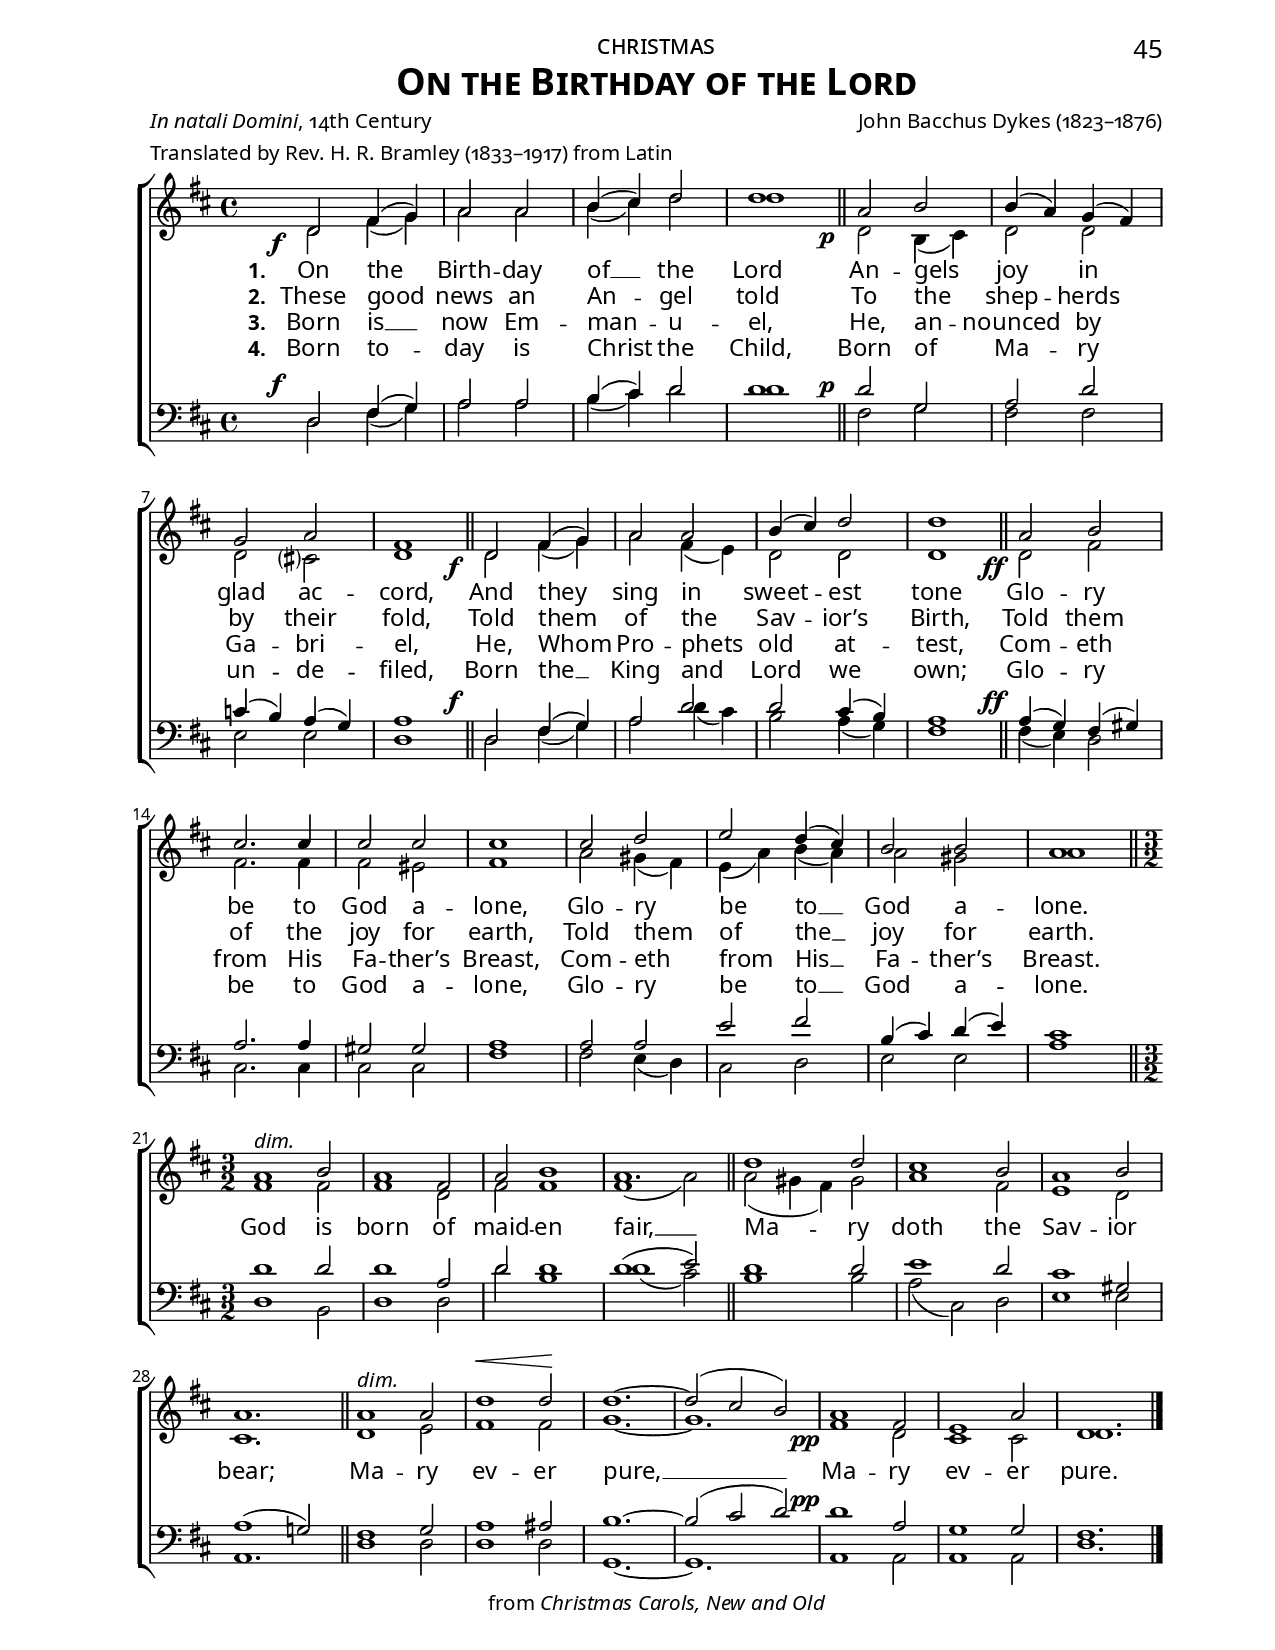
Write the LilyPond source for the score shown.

\version "2.24.0"
\include "util.ly"
\header {
  title = \markup{\override #'(font-name . "Garamond Premier Pro Semibold"){ \abs-fontsize #18 \smallCapsOldStyle"On the Birthday of the Lord"}}
  poet = \markup\concat{\italic"In natali Domini" \oldStyleNum", 14th Century"}
  meter = \markup\oldStyleNum"Translated by Rev. H. R. Bramley (1833–1917) from Latin"
  composer = \markup\oldStyleNum"John Bacchus Dykes (1823–1876)"
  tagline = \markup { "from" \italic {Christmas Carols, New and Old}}
}
\paper {
  %print-all-headers = ##t
  paper-height = 11\in
  paper-width = 8.5\in
  indent = 0\in
  %system-system-spacing = #'((basic-distance . 10) (padding . 0))
  system-system-spacing =
    #'((basic-distance . 0)
       (minimum-distance . 0)
       (padding . -15)
       (stretchability . 100))
  ragged-last-bottom = ##f
  ragged-bottom = ##f
  two-sided = ##t
  inner-margin = 1\in
  outer-margin = 0.75\in
  top-margin = 0.26\in
  bottom-margin = 0.25\in
  first-page-number = #045
  print-first-page-number = ##t
  headerLine = \markup{\override #'(font-name . "Garamond Premier Pro") \smallCapsOldStyle"christmas"}
  oddHeaderMarkup = \markup\fill-line{
     \override #'(font-name . "Garamond Premier Pro")\abs-fontsize #12.5
     \combine 
        \fill-line{"" \if \should-print-page-number
        \oldStylePageNum""
        }
        \fill-line{\headerLine}
  }
  evenHeaderMarkup = \markup {
     \override #'(font-name . "Garamond Premier Pro")\abs-fontsize #12.5
     \combine
        \if \should-print-page-number
        \oldStylePageNum""
        \fill-line{\headerLine}
  }
}
#(set-global-staff-size 18) \paper{ #(define fonts (make-pango-font-tree "Garamond Premier Pro" "Garamond Premier Pro" "Garamond Premier Pro" (/ 18 20))) }
global = {
  \key d \major
  \time 4/4
  \override DynamicLineSpanner.staff-padding = #0.0
  \override DynamicLineSpanner.Y-extent = #'(1 . 1)
  \override DynamicText.X-offset = #-4
}

sopMusic = \relative c' {
  d2_\f fis4( g) |
  a2 a |
  b4( cis) d2 |
  d1 \bar "||"
  a2_\p b |
  b4( a) g( fis) |
  
  g2 a |
  fis1 \bar "||"
  d2_\f fis4( g) |
  a2 a |
  b4( cis) d2 |
  d1 \bar "||"
  
  a2_\ff b |
  cis2. cis4 |
  cis2 cis |
  cis1 |
  cis2 d |
  e d4( cis) |
  b2 b |
  a1 \bar "||"
  \time 3/2 \break
  a1^\markup\italic"dim." b2 |
  a1 fis2 |
  a2 b1 |
  a1. \bar "||"
  
  d1 d2 |
  cis1 b2 |
  a1 b2 |
  a1. \bar "||"
  a1^\markup\italic"dim." a2 |
  
  d1^\< d2\! |
  d1.~ |
  d2( cis b) |
  a1_\pp fis2 e1 a2 |
  d,1. \bar "|."
}
sopWords = \lyricmode {
  \repeat unfold 42 { \skip 1 }
%  Ma -- ry
}

altoMusic = \relative c' {
  d2 fis4( g) |
  a2 a |
  b4( cis) d2 |
  d1 \bar "||"
  d,2 b4( cis) |
  d2 d |
  
  d cis? |
  d1 \bar "||"
  d2 fis4( g) |
  a2 fis4( e) |
  d2 d |
  d1 \bar "||"
  
  d2 fis |
  fis2. fis4 |
  fis2 eis |
  fis1 |
  a2 gis4( fis) |
  e( a) b( a) |
  
  a2 gis |
  a1 \bar "||"
  \time 3/2
  fis1 fis2 |
  fis1 d2 |
  fis2 fis1 |
  fis1( a2) \bar "||"
  
  a2( gis4 fis) gis2 |
  a1 fis2 |
  e1 d2 |
  cis1. \bar "||"
  d1 e2 |
  
  fis1 fis2 |
  g1.~ g1. |
  fis1 d2 |
  cis1 cis2 |
  d1. \bar "|."
}
altoWords = \lyricmode {
  \dropLyricsIX
  \set stanza = #"1. "
  On the Birth -- day of __ \set associatedVoice = "sopranos" the Lord \unset associatedVoice
  An -- gels joy in glad ac -- cord,
  And they sing in sweet -- est tone
  Glo -- ry be to God a -- lone,
  
  Glo -- ry be \set associatedVoice = "sopranos" to __ God a -- lone. \unset associatedVoice
  
  God is born of maid -- en fair, __
  Ma -- ry doth the Sav -- ior bear;
  \set associatedVoice = "sopranos"
  Ma -- ry ev -- er pure, __
  Ma -- ry ev -- er pure.
}
altoWordsII = \lyricmode {
  \dropLyricsIX
%\markup\italic
  \set stanza = #"2. "
  These good news an An -- \set associatedVoice = "sopranos" gel told \unset associatedVoice
  To the shep -- herds by their fold,
  Told them of the Sav -- ior’s Birth,
  Told them of the joy for earth,
  Told them of \set associatedVoice = "sopranos" the __ joy for earth.
}
altoWordsIII = \lyricmode {
  \dropLyricsIX
  \set stanza = #"3. "
  Born is __ now Em -- man -- \set associatedVoice = "sopranos" u -- el, \unset associatedVoice
  He, an -- nounced by Ga -- bri -- el,
  He, Whom Pro -- phets old at -- test,
  Com -- eth from His Fa -- ther’s Breast,
  Com -- eth from \set associatedVoice = "sopranos" His __ Fa -- ther’s Breast.
}
altoWordsIV = \lyricmode {
  \dropLyricsIX
  \set stanza = #"4. "
  Born to -- day is Christ \set associatedVoice = "sopranos" the Child, \unset associatedVoice
  Born of Ma -- ry un -- de -- filed,
  Born the __ King and Lord we own;
  Glo -- ry be to God a -- lone,
  Glo -- ry be \set associatedVoice = "sopranos" to __ God a -- lone.
}
altoWordsV = \lyricmode {
  \set stanza = #"5. "
  \set ignoreMelismata = ##t
}
altoWordsVI = \lyricmode {
  \set stanza = #"6. "
  \set ignoreMelismata = ##t
}
tenorMusic = \relative c {
  d2^\f fis4( g) |
  a2 a |
  b4( cis) d2 |
  d1 \bar "||"
  
  d2^\p g, |
  a d |
  
  c4( b) a( g) |
  a1 \bar "||"
  d,2^\f fis4( g) |
  a2 d |
  d cis4( b) |
  a1 \bar "||"
  
  a4(^\ff g) fis( gis) |
  a2. a4 |
  gis2 gis |
  a1 |
  a2 a |
  e' fis |
  
  b,4( cis) d( e) |
  cis1 \bar "||"
  \time 3/2
  d1 d2 |
  d1 a2 |
  d2 d1 |
  d1( e2) \bar "||"
  
  d1 d2 |
  e1 d2 |
  cis1 gis2 |
  a1( g!2) \bar "||"
  fis1 g2 |
  
  a1 ais2 |
  b1.~ |
  b2( cis d) |
  d1^\pp a2 |
  g1 g2 |
  fis1. \bar "|."
}
tenorWords = \lyricmode {
  \repeat unfold 42 { \skip 1 }
  %Ma -- ry
}

bassMusic = \relative c {
  d2 fis4( g) |
  a2 a |
  b4( cis) d2 |
  d1 \bar "||"
  fis,2 g |
  fis fis |
  
  e e |
  d1 \bar "||"
  d2 fis4( g) |
  a2 d4( cis) |
  b2 a4( g) |
  fis1 \bar "||"
  
  fis4( e) d2 |
  cis2. cis4 |
  cis2 cis |
  fis1 |
  fis2 e4( d) |
  cis2 d |
  
  e e |
  a1 \bar "||"
  \time 3/2
  d,1 b2 |
  d1 d2 |
  d'2 b1 |
  d1( cis2) \bar "||"
  
  b1 b2 |
  a2( cis,) d |
  e1 e2 |
  a,1. \bar "||"
  d1 d2 |
  
  d1 d2 |
  g,1.~ |
  g |
  a1 a2 |
  a1 a2 |
  d1. \bar "|."
}
bassWords = \lyricmode {

}

pianoRH = \relative c' {
  
}
pianoLH = \relative c' {
  
}

\score {
  <<
   \new ChoirStaff <<
    \new Staff = women <<
      \new Voice = "sopranos" { \voiceOne << \global \sopMusic >> }
      \new Voice = "altos" { \voiceTwo << \global \altoMusic >> }
    >>
    \new Lyrics \with { alignAboveContext = #"women" \override VerticalAxisGroup.nonstaff-relatedstaff-spacing = #'((basic-distance . 0) (padding . -1))} \lyricsto "sopranos" \sopWords
     \new Lyrics = "altosVI"  \with { alignBelowContext = #"women" \override VerticalAxisGroup.nonstaff-relatedstaff-spacing = #'((basic-distance . 0))} \lyricsto "altos" \altoWordsVI
    \new Lyrics = "altosV"  \with { alignBelowContext = #"women" \override VerticalAxisGroup.nonstaff-relatedstaff-spacing = #'((basic-distance . 0))} \lyricsto "altos" \altoWordsV
    \new Lyrics = "altosIV"  \with { alignBelowContext = #"women" \override VerticalAxisGroup.nonstaff-relatedstaff-spacing = #'((basic-distance . 0))} \lyricsto "altos" \altoWordsIV
    \new Lyrics = "altosIII"  \with { alignBelowContext = #"women" \override VerticalAxisGroup.nonstaff-relatedstaff-spacing = #'((basic-distance . 0))} \lyricsto "altos" \altoWordsIII
    \new Lyrics = "altosII"  \with { alignBelowContext = #"women" \override VerticalAxisGroup.nonstaff-relatedstaff-spacing = #'((basic-distance . 0))} \lyricsto "altos" \altoWordsII
    \new Lyrics = "altos"  \with { alignBelowContext = #"women" \override VerticalAxisGroup.nonstaff-relatedstaff-spacing = #'((padding . -0.5))} \lyricsto "altos" \altoWords
   \new Staff = men <<
      \clef bass
      \new Voice = "tenors" { \voiceOne << \global \tenorMusic >> }
      \new Voice = "basses" { \voiceTwo << \global \bassMusic >> }
    >>
    \new Lyrics \with { alignAboveContext = #"men" \override VerticalAxisGroup.nonstaff-relatedstaff-spacing = #'((basic-distance . 0) (padding . -1)) } \lyricsto "tenors" \tenorWords
    \new Lyrics \with { alignBelowContext = #"men" \override VerticalAxisGroup.nonstaff-relatedstaff-spacing = #'((basic-distance . 0)) } \lyricsto "basses" \bassWords
  >>
%    \new PianoStaff << \new Staff { \new Voice { \pianoRH } } \new Staff { \clef "bass" \pianoLH } >>
  >>
  \layout {
  \context {
    \Lyrics
    \override LyricText.font-size = #1.3
  }
    \context {
      \Score
      %\override SpacingSpanner.base-shortest-duration = #(ly:make-moment 1/8)
      %\override SpacingSpanner.common-shortest-duration = #(ly:make-moment 1/4)
    }
    \context {
      % Remove all empty staves
      % \Staff \RemoveEmptyStaves \override VerticalAxisGroup.remove-first = ##t
    }
    \context {
      \Lyrics
      \override LyricText.X-offset = #center-on-word
    }
  }
}

